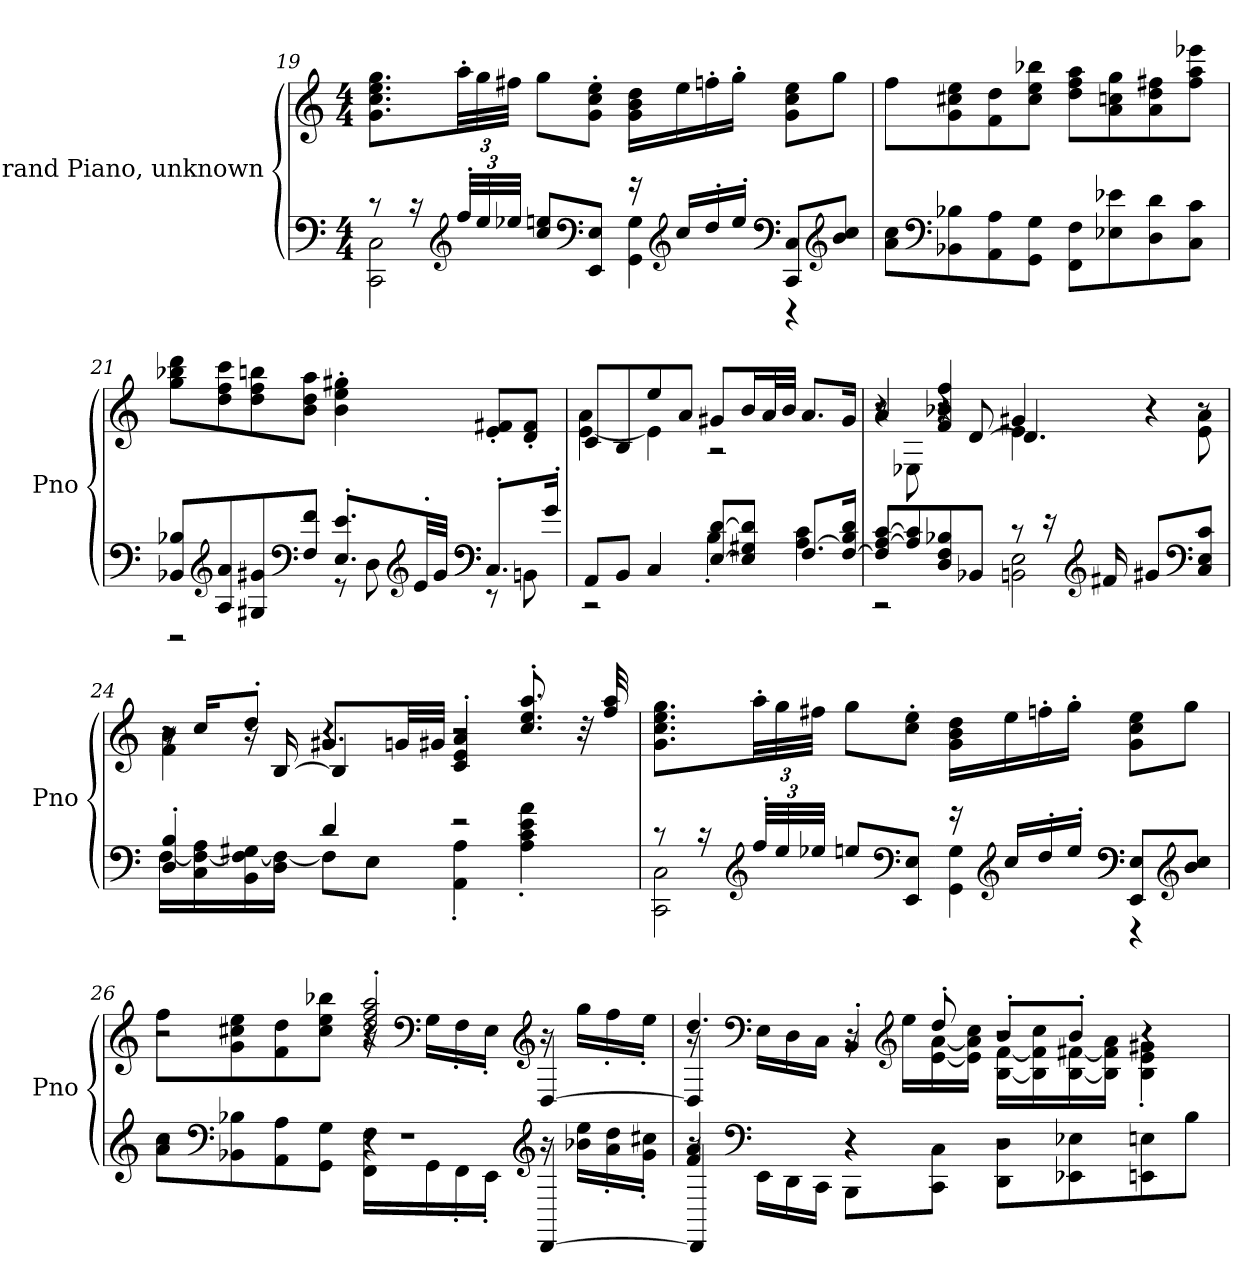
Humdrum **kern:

**kern	**kern
*part1	*part1
*staff2	*staff1
*I"Grand Piano, unknown	*
*I'Pno	*
!!LO:LB:g=z
*clefF4	*clefG2
*k[]	*k[]
*M4/4	*M4/4
=19	=19
*^	*
8r	2CC\ 2C\	8.g\ 8.cc\ 8.ee\ 8.gg\L
16r	.	.
*clefG2	*	*
*Xbrackettup	*	*Xbrackettup
48ff'/LLL	.	48aa'\LL
48ee/	.	48gg\
48ee-X/JJJ	.	48ff#X\JJJ
8cc/ 8een/L	.	8gg\L
*clefF4	*	*
8EE/ 8E/J	.	8g\' 8cc\' 8ee\'J
16r	4GG\ 4G\	16g\ 16b\ 16dd\LL
*clefG2	*	*
16cc/LL	.	16ee\
16dd'/	.	16ffn'\
16ee'/JJ	.	16gg'\JJ
*clefF4	*	*
8CC/ 8C/L	4r	8g\ 8cc\ 8ee\L
*clefG2	*	*
8b/ 8cc/J	.	8gg\J
*v	*v	*
=20	=20
8a\ 8cc\L	8ff\L
*clefF4	*
8BB-X\ 8B-X\	8g\ 8cc#X\ 8ee\
8AA\ 8A\	8f\ 8dd\
8GG\ 8G\J	8cc#\ 8ee\ 8bb-X\J
8FF\ 8F\L	8dd\ 8ff\ 8aa\L
8E-X\ 8e-X\	8a\ 8ccn\ 8gg\
8D\ 8d\	8a\ 8dd\ 8ff#X\
8C\ 8c\J	8ff#\ 8aa\ 8eee-X\J
!!LO:LB:g=z
=21	=21
*^	*
8BB-X/ 8B-X/L	2r	8gg\ 8bb-X\ 8ddd\L
*clefG2	*	*
8A/ 8a/	.	8dd\ 8ff\ 8ccc\
8G#X/ 8g#X/	.	8dd\ 8ff\ 8bbn\
*clefF4	*	*
8F/ 8f/J	.	8b\ 8dd\ 8aa\J
8.E/' 8.e/'L	8r	4b\' 4ee\' 4gg#X\'
.	8D\	.
*clefG2	*	*
32e'/LL	.	.
32g#/JJJ	.	.
*clefF4	*	*
8.C'/L	8r	8e/' 8f#X/'L
.	8BBn\	8d/' 8f#/'J
16g#'/Jk	.	.
=22	=22	=22
*	*	*^
8AA/L	2r	8c/L	[4e\ 4a\
8BB/J	.	8B/	.
4C/	.	8ee/	4e\]
.	.	8a/J	.
[8E/ [8d/L	4B'\	8g#X/L	2r
8E/] 8G#X/ 8d/]J	.	16b/L	.
.	.	32a/L	.
.	.	32b/JJJ	.
[8.F/L	4A\ 4c\	8.a/L	.
16F/_ 16B/ 16d/Jk	.	16g#/Jk	.
!!LO:PB:g=z
=23	=23	=23	=23
*	*	*	*^
8F/] [8A/ [8c/L	2r	4a/	8r	4r
8A/] 8c/]	.	.	8E-X\	.
8D/ 8F/ 8B-X/	.	4f/ 4b-X/ 4ff/	4r	8r
8BB-X/J	.	.	.	[8d/
8r	2BBn\ 2E\	4g#X/	4.e\	4.d/]
16r	.	.	.	.
*clefG2	*	*	*	*
16f#X/	.	.	.	.
8g#X/L	.	4r	.	.
*clefF4	*	*	*	*
8C/ 8E/ 8c/J	.	.	8e\ 8a\	8r
=24	=24	=24	=24	=24
4D/' 4B/'	[16F\LL	16r	4f\ 4b\	8r
.	16C\ 16F\_ 16A\	16cc/KL	.	.
.	16BB\ 16F\_ 16G#X\	8dd'/J	.	16r
.	16D\ 16F\_JJ	.	.	[16B/
4d/	8F\L]	8.g#X/L	4r	4B/]
.	8E\J	.	.	.
.	.	32gn/LL	.	.
.	.	32g#X/JJJ	.	.
2r	4AA\' 4A\'	4c/' 4e/' 4a/'	2r	2r
.	4A\' 4c\' 4e\' 4a\'	8.cc/' 8.ee/' 8.aa/'	.	.
.	.	32r	.	.
.	.	32ff/ 32aa/	.	.
*	*	*v	*v	*v
!!LO:LB:g=z
=25	=25	=25
8r	2CC\ 2C\	8.g\ 8.cc\ 8.ee\ 8.gg\L
16r	.	.
*clefG2	*	*
48ff'/LLL	.	48aa'\LL
48ee/	.	48gg\
48ee-X/JJJ	.	48ff#X\JJJ
8een/L	.	8gg\L
*clefF4	*	*
8EE/ 8E/J	.	8cc\' 8ee\'J
16r	4GG\ 4G\	16g\ 16b\ 16dd\LL
*clefG2	*	*
16cc/LL	.	16ee\
16dd'/	.	16ffn'\
16ee'/JJ	.	16gg'\JJ
*clefF4	*	*
8EE/ 8E/L	4r	8g\ 8cc\ 8ee\L
*clefG2	*	*
8b/ 8cc/J	.	8gg\J
!!LO:LB:g=z
=26	=26	=26
*	*^	*^
*	*	*	*	*^
1r	8a\ 8cc\L	2r	2r	8ff\L	2r
*clefF4	*	*	*	*	*
.	8BB-X\ 8B-X\	.	.	8g\ 8cc#X\ 8ee\	.
.	8AA\ 8A\	.	.	8f\ 8dd\	.
.	8GG\ 8G\J	.	.	8cc#\ 8ee\ 8bb-X\J	.
.	16FF\ 16F\LL	4r	2dd/' 2ff/' 2aa/'	16r	4r
*	*	*	*clefF4	*	*
.	16GG\	.	.	16G\LL	.
.	16FF'\	.	.	16F'\	.
.	16EE'\JJ	.	.	16E'\JJ	.
*clefG2	*	*	*clefG2	*	*
.	16r	[4DD/	.	16r	[4D/
.	16b-X\ 16ee\LL	.	.	16gg\LL	.
.	16a\' 16dd\'	.	.	16ff'\	.
.	16g\' 16cc#X\'JJ	.	.	16ee'\JJ	.
=27	=27	=27	=27	=27	=27
4f/ 4a/	16r	4DD/]	4.dd/	16r	4D/]
*clefF4	*	*	*clefF4	*	*
.	16EE\LL	.	.	16E\LL	.
.	16DD\	.	.	16D\	.
.	16CC\JJ	.	.	16C\JJ	.
4r	8BBB\L	4r	.	16r	4BB'/
*	*	*	*clefG2	*	*
.	.	.	.	16ee\LL	.
.	8CC\ 8C\J	.	8dd'/	[16e\ [16a\	.
.	.	.	.	16e\] 16a\] 16cc\JJ	.
2r	8DD\ 8D\L	2r	8b'/L	[16B\ [16f\LL	2r
.	.	.	.	16B\] 16f\] 16cc\	.
.	8EE-X\ 8E-X\	.	8b'/J	[16B\ [16f#X\	.
.	.	.	.	16B\] 16f#\] 16a\JJ	.
.	8EEn\ 8En\	.	4r	4B\' 4e\' 4g#X\'	.
.	8B\J	.	.	.	.
*v	*v	*v	*	*	*
*	*v	*v	*v
=	=
*-	*-
